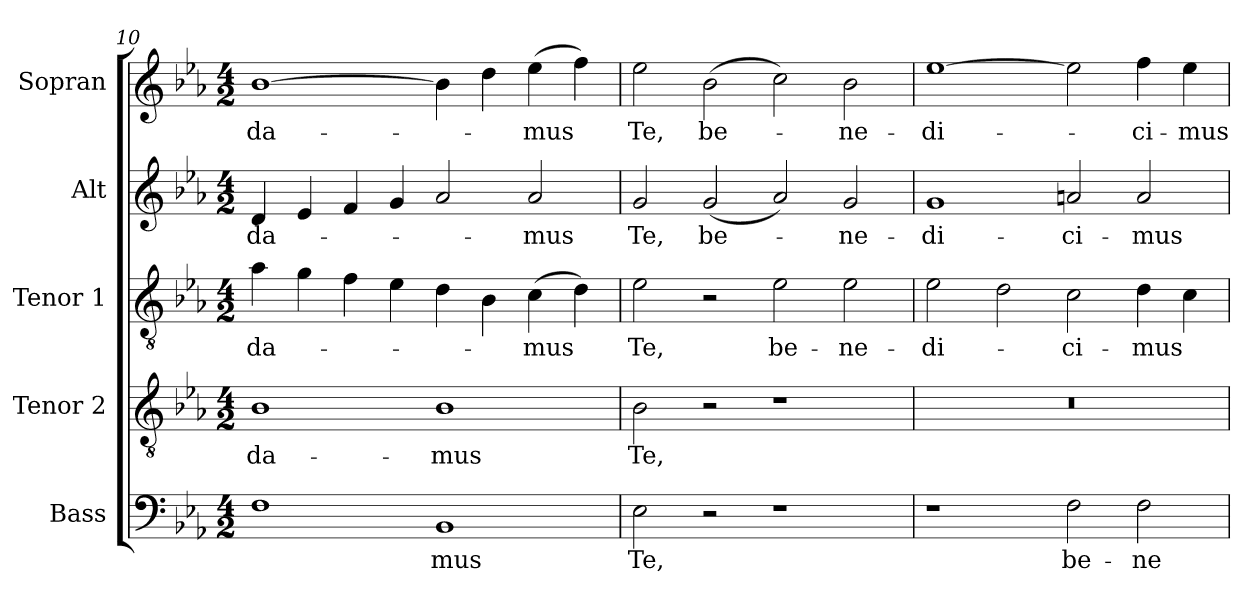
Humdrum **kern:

**kern	**text	**kern	**text	**kern	**text	**kern	**text	**kern	**text
*part5	*part5	*part4	*part4	*part3	*part3	*part2	*part2	*part1	*part1
*staff5	*staff5	*staff4	*staff4	*staff3	*staff3	*staff2	*staff2	*staff1	*staff1
*I"Bass	*	*I"Tenor 2	*	*I"Tenor 1	*	*I"Alt	*	*I"Sopran	*
*I'B.	*	*I'T. 2	*	*I'T. 1	*	*I'A.	*	*I'S.	*
!!LO:PB:g=z
*clefF4	*	*clefGv2	*	*clefGv2	*	*clefG2	*	*clefG2	*
*k[b-e-a-]	*	*k[b-e-a-]	*	*k[b-e-a-]	*	*k[b-e-a-]	*	*k[b-e-a-]	*
*E-:	*	*E-:	*	*E-:	*	*E-:	*	*E-:	*
*M4/2	*	*M4/2	*	*M4/2	*	*M4/2	*	*M4/2	*
=10	=10	=10	=10	=10	=10	=10	=10	=10	=10
!	!	!	!LO:LY:b	!	!LO:LY:b	!	!LO:LY:b	!	!LO:LY:b
1F	.	1B-	-da-	4a-\	-da-	4d/	-da-	[1b-	-da-
.	.	.	.	4g\	.	4e-/	.	.	.
.	.	.	.	4f\	.	4f/	.	.	.
.	.	.	.	4e-\	.	4g/	.	.	.
!	!LO:LY:b	!	!LO:LY:b	!	!	!	!	!	!
1BB-	-mus	1B-	-mus	4d\	.	2a-/	.	4b-\]	.
.	.	.	.	4B-\	.	.	.	4dd\	.
!	!	!	!	!	!LO:LY:b	!	!LO:LY:b	!	!LO:LY:b
.	.	.	.	(>4c\	-mus	2a-/	-mus	(>4ee-\	-mus
.	.	.	.	4d\)	.	.	.	4ff\)	.
=11	=11	=11	=11	=11	=11	=11	=11	=11	=11
!	!LO:LY:b	!	!LO:LY:b	!	!LO:LY:b	!	!LO:LY:b	!	!LO:LY:b
2E-\	Te,	2B-\	Te,	2e-\	Te,	2g/	Te,	2ee-\	Te,
!	!	!	!	!	!	!	!LO:LY:b	!	!LO:LY:b
2r	.	2r	.	2r	.	(<2g/	be-	(>2b-\	be-
!	!	!	!	!	!LO:LY:b	!	!	!	!
1r	.	1r	.	2e-\	be-	2a-/)	.	2cc\)	.
!	!	!	!	!	!LO:LY:b	!	!LO:LY:b	!	!LO:LY:b
.	.	.	.	2e-\	-ne-	2g/	-ne-	2b-\	-ne-
=12	=12	=12	=12	=12	=12	=12	=12	=12	=12
!	!	!	!	!	!LO:LY:b	!	!LO:LY:b	!	!LO:LY:b
1r	.	0r	.	2e-\	-di-	1g	-di-	[1ee-	-di-
.	.	.	.	2d\	.	.	.	.	.
!	!LO:LY:b	!	!	!	!LO:LY:b	!	!LO:LY:b	!	!
2F\	be-	.	.	2c\	-ci-	2an/	-ci-	2ee-\]	.
!	!LO:LY:b	!	!	!	!LO:LY:b	!	!LO:LY:b	!	!LO:LY:b
2F\	-ne-	.	.	4d\	-mus	2a/	-mus	4ff\	-ci-
!	!	!	!	!	!	!	!	!	!LO:LY:b
.	.	.	.	4c\	.	.	.	4ee-\	-mus
=	=	=	=	=	=	=	=	=	=
*-	*-	*-	*-	*-	*-	*-	*-	*-	*-
